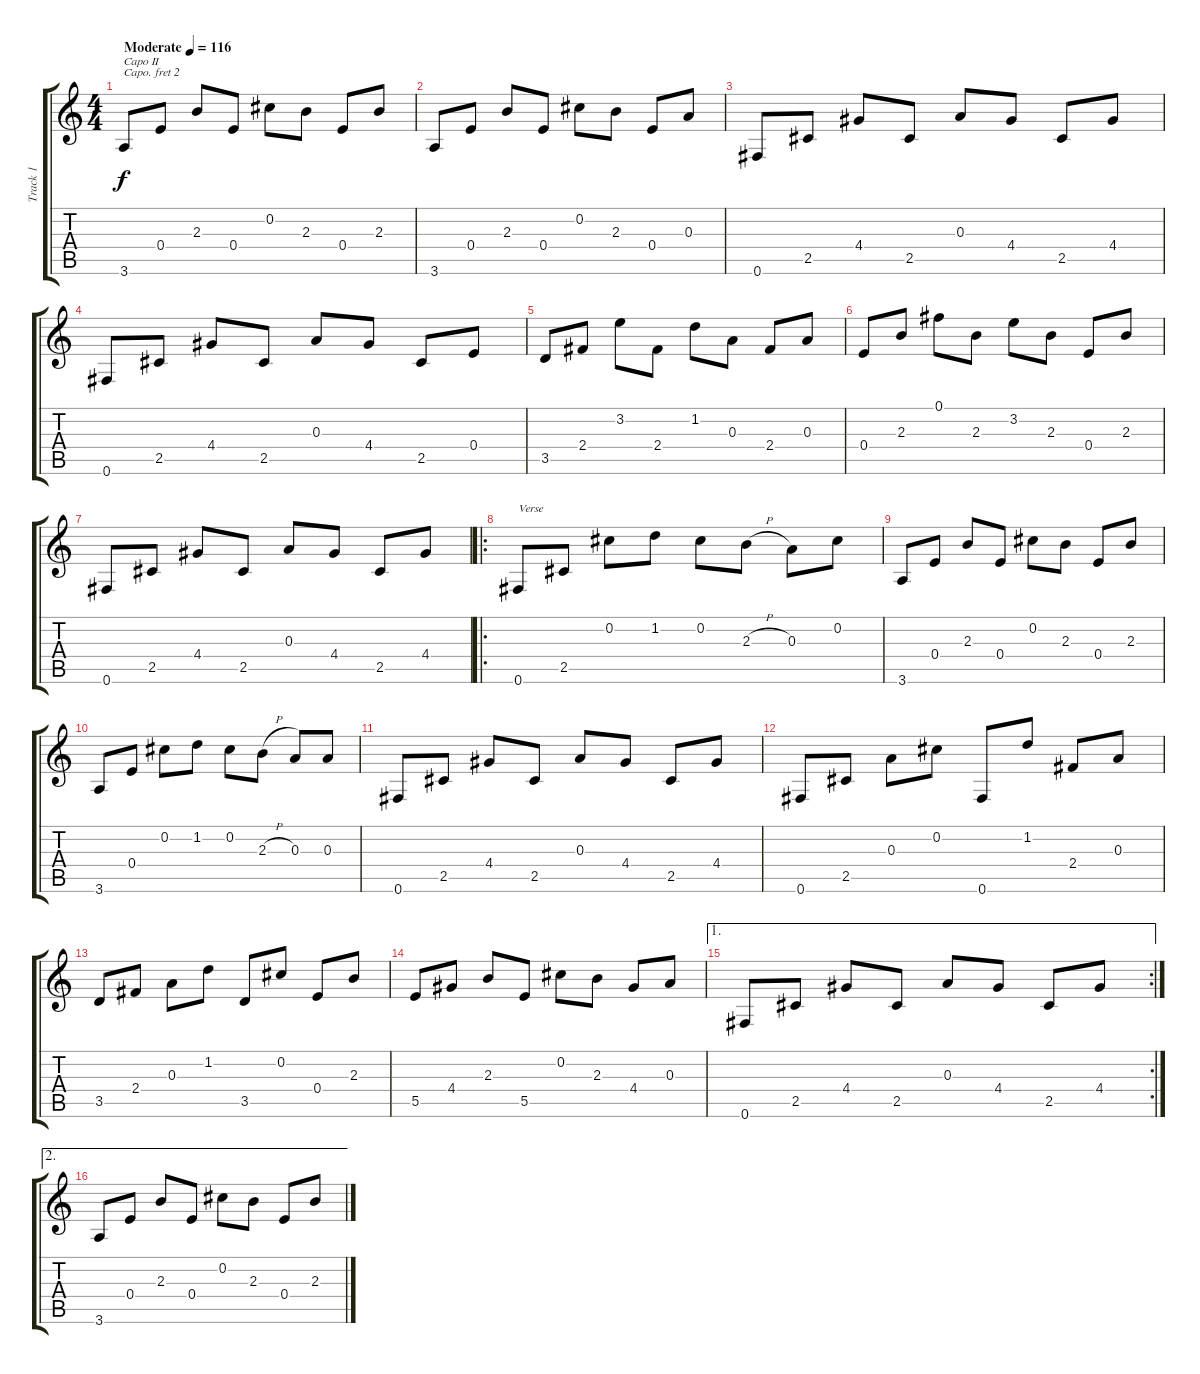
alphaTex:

\track ("Track 1" "Track 1") {instrument acousticguitarnylon}
\staff {score tabs}
\capo 2
\tuning (E4 B3 G3 D3 A2 E2) {hide}
\ts (4 4)
\tempo (116 "Moderate")
\clef g2
\ks c
3.6.8{txt "Capo II" dy f instrument acousticguitarnylon} 0.4.8 2.3.8 0.4.8 0.2.8 2.3.8 0.4.8 2.3.8 |
3.6.8 0.4.8 2.3.8 0.4.8 0.2.8 2.3.8 0.4.8 0.3.8 |
0.6.8 2.5.8 4.4.8 2.5.8 0.3.8 4.4.8 2.5.8 4.4.8 |
0.6.8 2.5.8 4.4.8 2.5.8 0.3.8 4.4.8 2.5.8 0.4.8 |
3.5.8 2.4.8 3.2.8 2.4.8 1.2.8 0.3.8 2.4.8 0.3.8 |
0.4.8 2.3.8 0.1.8 2.3.8 3.2.8 2.3.8 0.4.8 2.3.8 |
0.6.8 2.5.8 4.4.8 2.5.8 0.3.8 4.4.8 2.5.8 4.4.8 |
\ro
0.6.8{txt "Verse"} 2.5.8 0.2.8 1.2.8 0.2.8 2.3{h}.8 0.3.8 0.2.8 |
3.6.8 0.4.8 2.3.8 0.4.8 0.2.8 2.3.8 0.4.8 2.3.8 |
3.6.8 0.4.8 0.2.8 1.2.8 0.2.8 2.3{h}.8 0.3.8 0.3.8 |
0.6.8 2.5.8 4.4.8 2.5.8 0.3.8 4.4.8 2.5.8 4.4.8 |
0.6.8 2.5.8 0.3.8 0.2.8 0.6.8 1.2.8 2.4.8 0.3.8 |
3.5.8 2.4.8 0.3.8 1.2.8 3.5.8 0.2.8 0.4.8 2.3.8 |
5.5.8 4.4.8 2.3.8 5.5.8 0.2.8 2.3.8 4.4.8 0.3.8 |
\ae 1
\rc 2
0.6.8 2.5.8 4.4.8 2.5.8 0.3.8 4.4.8 2.5.8 4.4.8 |
\ae 2
3.6.8 0.4.8 2.3.8 0.4.8 0.2.8 2.3.8 0.4.8 2.3.8
